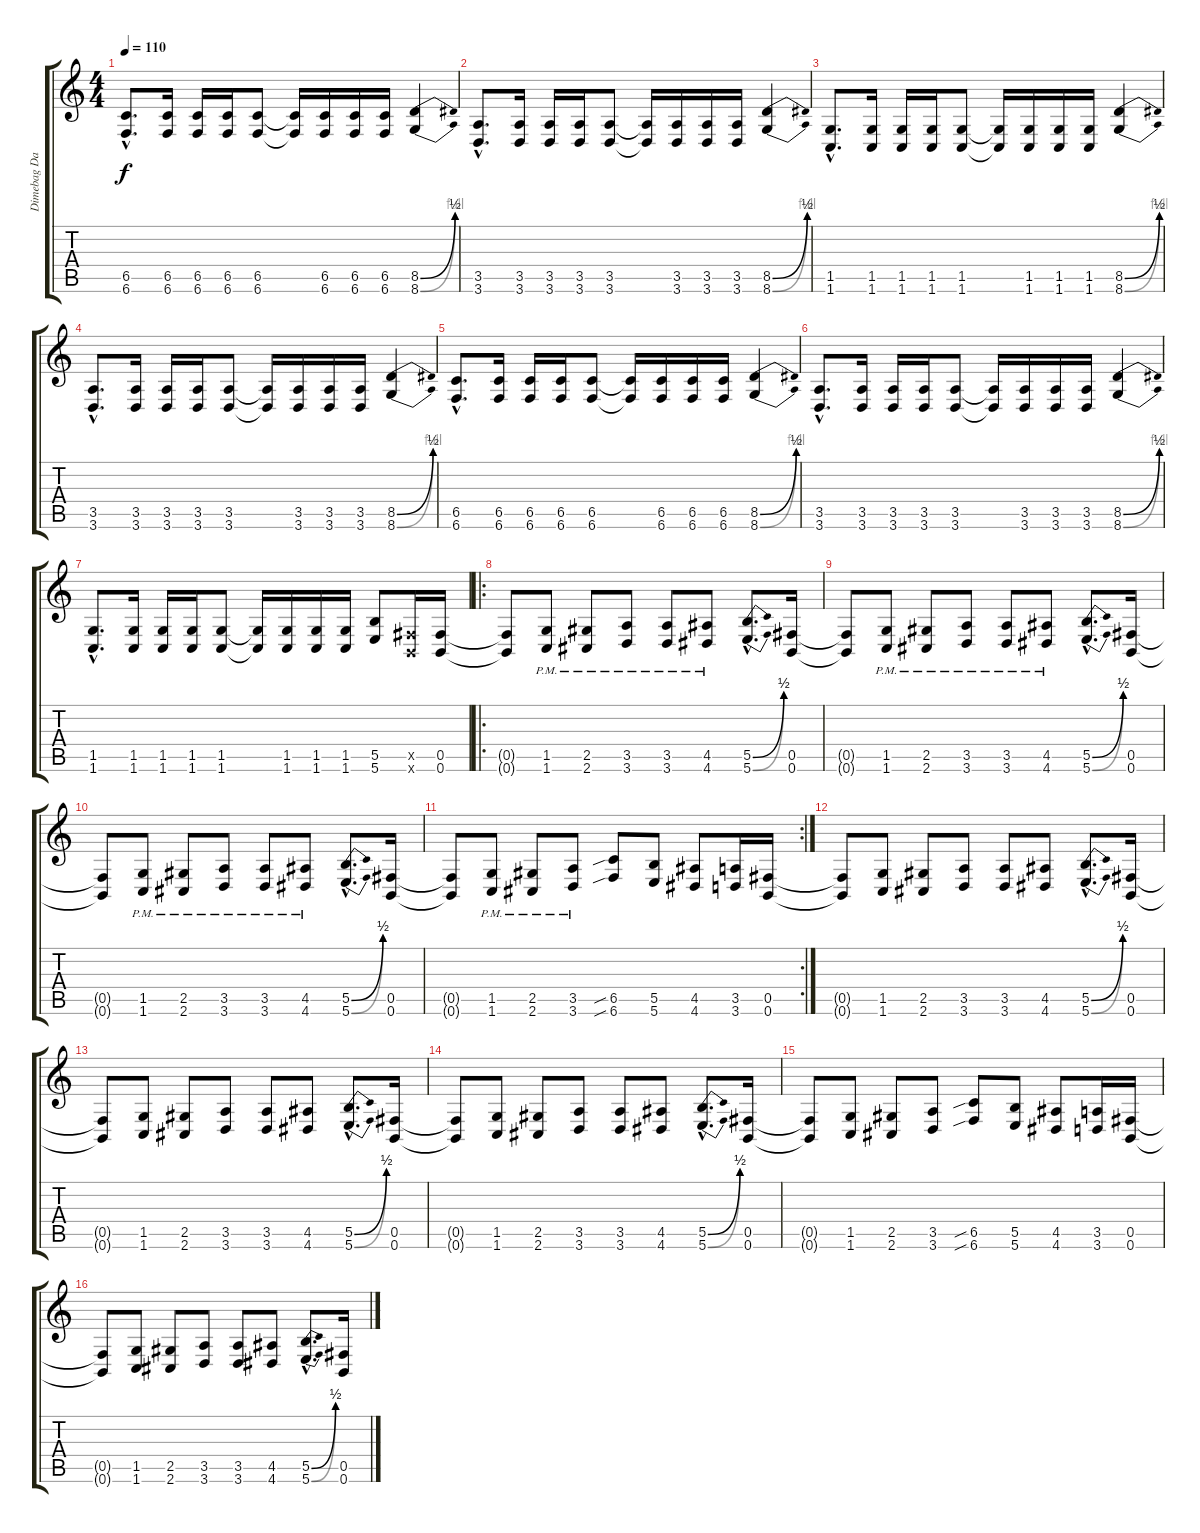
\track ("Dimebag Darrel" "Dimebag Da") {instrument distortionguitar}
\staff {score tabs}
\tuning (Db4 Ab3 E3 B2 Gb2 B1) {hide}
\ts (4 4)
\tempo 110
\clef g2
\ks c
(6.5{hac} 6.6{hac}).8{d dy f} (6.5 6.6).16 (6.5 6.6).16 (6.5 6.6).16 (6.5 6.6).8 (6.5{t} 6.6{t}).16 (6.5 6.6).16 (6.5 6.6).16 (6.5 6.6).16 (8.5{be (bend 0 0 60 2)} 8.6{be (bend 0 0 60 4)}).4 |
(3.5{hac} 3.6{hac}).8{d} (3.5 3.6).16 (3.5 3.6).16 (3.5 3.6).16 (3.5 3.6).8 (3.5{t} 3.6{t}).16 (3.5 3.6).16 (3.5 3.6).16 (3.5 3.6).16 (8.5{be (bend 0 0 60 2)} 8.6{be (bend 0 0 60 4)}).4 |
(1.5{hac} 1.6{hac}).8{d} (1.5 1.6).16 (1.5 1.6).16 (1.5 1.6).16 (1.5 1.6).8 (1.5{t} 1.6{t}).16 (1.5 1.6).16 (1.5 1.6).16 (1.5 1.6).16 (8.5{be (bend 0 0 60 2)} 8.6{be (bend 0 0 60 4)}).4 |
(3.5{hac} 3.6{hac}).8{d} (3.5 3.6).16 (3.5 3.6).16 (3.5 3.6).16 (3.5 3.6).8 (3.5{t} 3.6{t}).16 (3.5 3.6).16 (3.5 3.6).16 (3.5 3.6).16 (8.5{be (bend 0 0 60 2)} 8.6{be (bend 0 0 60 4)}).4 |
(6.5{hac} 6.6{hac}).8{d} (6.5 6.6).16 (6.5 6.6).16 (6.5 6.6).16 (6.5 6.6).8 (6.5{t} 6.6{t}).16 (6.5 6.6).16 (6.5 6.6).16 (6.5 6.6).16 (8.5{be (bend 0 0 60 2)} 8.6{be (bend 0 0 60 4)}).4 |
(3.5{hac} 3.6{hac}).8{d} (3.5 3.6).16 (3.5 3.6).16 (3.5 3.6).16 (3.5 3.6).8 (3.5{t} 3.6{t}).16 (3.5 3.6).16 (3.5 3.6).16 (3.5 3.6).16 (8.5{be (bend 0 0 60 2)} 8.6{be (bend 0 0 60 4)}).4 |
(1.5{hac} 1.6{hac}).8{d} (1.5 1.6).16 (1.5 1.6).16 (1.5 1.6).16 (1.5 1.6).8 (1.5{t} 1.6{t}).16 (1.5 1.6).16 (1.5 1.6).16 (1.5 1.6).16 (5.5 5.6).8 (0.5{x} 0.6{x}).16 (0.5 0.6).16 |
\ro
(0.5{t} 0.6{t}).8 (1.5{pm} 1.6{pm}).8 (2.5{pm} 2.6{pm}).8 (3.5{pm} 3.6{pm}).8 (3.5{pm} 3.6{pm}).8 (4.5{pm} 4.6{pm}).8 (5.5{be (bend 0 0 60 2) hac} 5.6{be (bend 0 0 60 2) hac}).8{d} (0.5 0.6).16 |
(0.5{t} 0.6{t}).8 (1.5{pm} 1.6{pm}).8 (2.5{pm} 2.6{pm}).8 (3.5{pm} 3.6{pm}).8 (3.5{pm} 3.6{pm}).8 (4.5{pm} 4.6{pm}).8 (5.5{be (bend 0 0 60 2) hac} 5.6{be (bend 0 0 60 2) hac}).8{d} (0.5 0.6).16 |
(0.5{t} 0.6{t}).8 (1.5{pm} 1.6{pm}).8 (2.5{pm} 2.6{pm}).8 (3.5{pm} 3.6{pm}).8 (3.5{pm} 3.6{pm}).8 (4.5{pm} 4.6{pm}).8 (5.5{be (bend 0 0 60 2) hac} 5.6{be (bend 0 0 60 2) hac}).8{d} (0.5 0.6).16 |
\rc 2
(0.5{t} 0.6{t}).8 (1.5{pm} 1.6{pm}).8 (2.5{pm} 2.6{pm}).8 (3.5{pm} 3.6{pm}).8 (6.5{sib} 6.6{sib}).8 (5.5 5.6).8 (4.5 4.6).8 (3.5 3.6).16 (0.5 0.6).16 |
(0.5{t} 0.6{t}).8 (1.5 1.6).8 (2.5 2.6).8 (3.5 3.6).8 (3.5 3.6).8 (4.5 4.6).8 (5.5{be (bend 0 0 60 2) hac} 5.6{be (bend 0 0 60 2) hac}).8{d} (0.5 0.6).16 |
(0.5{t} 0.6{t}).8 (1.5 1.6).8 (2.5 2.6).8 (3.5 3.6).8 (3.5 3.6).8 (4.5 4.6).8 (5.5{be (bend 0 0 60 2) hac} 5.6{be (bend 0 0 60 2) hac}).8{d} (0.5 0.6).16 |
(0.5{t} 0.6{t}).8 (1.5 1.6).8 (2.5 2.6).8 (3.5 3.6).8 (3.5 3.6).8 (4.5 4.6).8 (5.5{be (bend 0 0 60 2) hac} 5.6{be (bend 0 0 60 2) hac}).8{d} (0.5 0.6).16 |
(0.5{t} 0.6{t}).8 (1.5 1.6).8 (2.5 2.6).8 (3.5 3.6).8 (6.5{sib} 6.6{sib}).8 (5.5 5.6).8 (4.5 4.6).8 (3.5 3.6).16 (0.5 0.6).16 |
(0.5{t} 0.6{t}).8 (1.5 1.6).8 (2.5 2.6).8 (3.5 3.6).8 (3.5 3.6).8 (4.5 4.6).8 (5.5{be (bend 0 0 60 2) hac} 5.6{be (bend 0 0 60 2) hac}).8{d} (0.5 0.6).16
